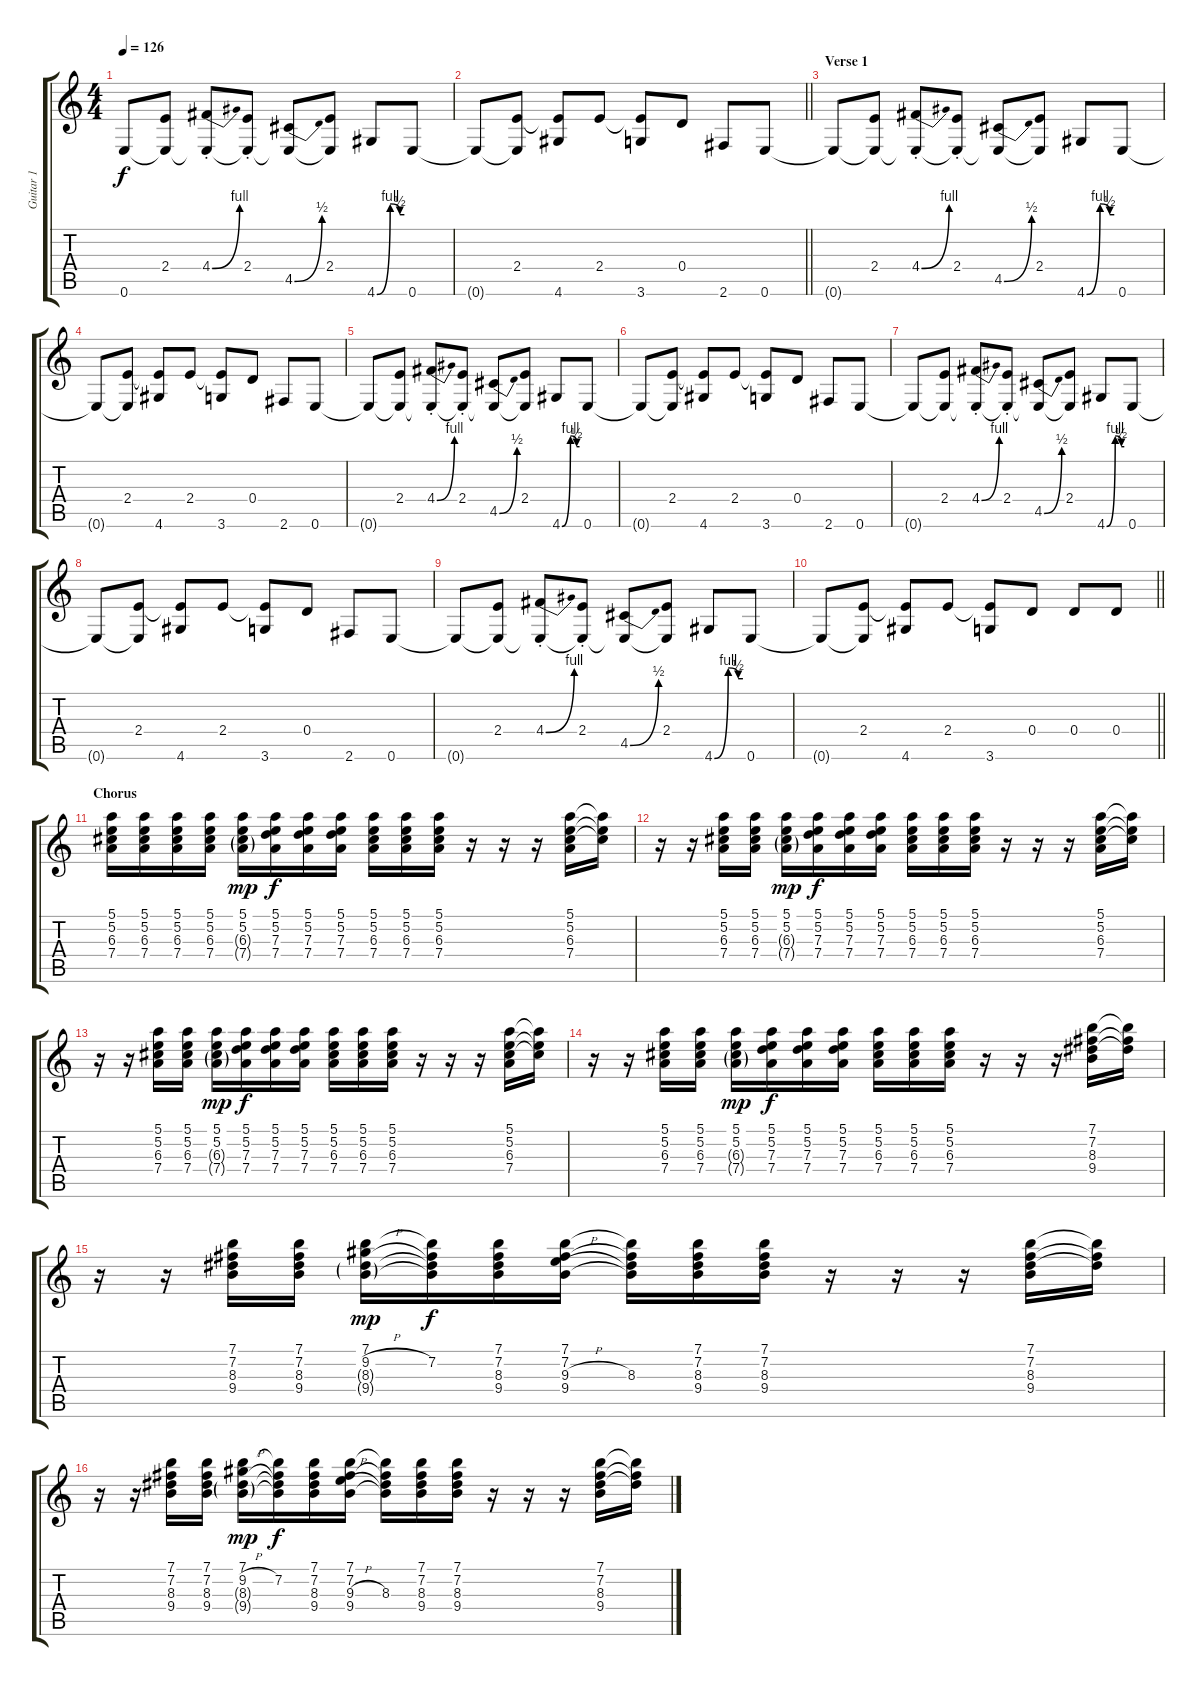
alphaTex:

\track ("Guitar 1" "Guitar 1") {instrument overdrivenguitar}
\staff {score tabs}
\tuning (E4 B3 G3 D3 A2 E2) {hide}
\ts (4 4)
\tempo 126
\clef g2
\ks c
0.6{t}.8{dy f} (2.4 0.6{t}).8 (4.4{be (bend 0 0 60 4) st} 0.6{t}).8 (2.4{st} 0.6{t}).8 (4.5{be (bend 0 0 60 2)} 0.6{t}).8 (2.4 0.6{t}).8 4.6{be (custom 0 0 29 4 50 2 60 2)}.8 0.6.8 |
\barLineRight lightlight
0.6{t}.8 (2.4 0.6{t}).8 (2.4{t} 4.6).8 2.4.8 (2.4{t} 3.6).8 0.4.8 2.6.8 0.6.8 |
\section ("" "Verse 1")
0.6{t}.8 (2.4 0.6{t}).8 (4.4{be (bend 0 0 60 4) st} 0.6{t}).8 (2.4{st} 0.6{t}).8 (4.5{be (bend 0 0 60 2)} 0.6{t}).8 (2.4 0.6{t}).8 4.6{be (custom 0 0 29 4 50 2 60 2)}.8 0.6.8 |
0.6{t}.8 (2.4 0.6{t}).8 (2.4{t} 4.6).8 2.4.8 (2.4{t} 3.6).8 0.4.8 2.6.8 0.6.8 |
0.6{t}.8 (2.4 0.6{t}).8 (4.4{be (bend 0 0 60 4) st} 0.6{t}).8 (2.4{st} 0.6{t}).8 (4.5{be (bend 0 0 60 2)} 0.6{t}).8 (2.4 0.6{t}).8 4.6{be (custom 0 0 29 4 50 2 60 2)}.8 0.6.8 |
0.6{t}.8 (2.4 0.6{t}).8 (2.4{t} 4.6).8 2.4.8 (2.4{t} 3.6).8 0.4.8 2.6.8 0.6.8 |
0.6{t}.8 (2.4 0.6{t}).8 (4.4{be (bend 0 0 60 4) st} 0.6{t}).8 (2.4{st} 0.6{t}).8 (4.5{be (bend 0 0 60 2)} 0.6{t}).8 (2.4 0.6{t}).8 4.6{be (custom 0 0 29 4 50 2 60 2)}.8 0.6.8 |
0.6{t}.8 (2.4 0.6{t}).8 (2.4{t} 4.6).8 2.4.8 (2.4{t} 3.6).8 0.4.8 2.6.8 0.6.8 |
0.6{t}.8 (2.4 0.6{t}).8 (4.4{be (bend 0 0 60 4) st} 0.6{t}).8 (2.4{st} 0.6{t}).8 (4.5{be (bend 0 0 60 2)} 0.6{t}).8 (2.4 0.6{t}).8 4.6{be (custom 0 0 29 4 50 2 60 2)}.8 0.6.8 |
\barLineRight lightlight
0.6{t}.8 (2.4 0.6{t}).8 (2.4{t} 4.6).8 2.4.8 (2.4{t} 3.6).8 0.4.8 0.4.8 0.4.8 |
\section ("" "Chorus")
(5.1 5.2 6.3 7.4).16 (5.1 5.2 6.3 7.4).16 (5.1 5.2 6.3 7.4).16 (5.1 5.2 6.3 7.4).16 (5.1 5.2 6.3{g} 7.4{g}).16{dy mp} (5.1 5.2 7.3 7.4).16{dy f} (5.1 5.2 7.3 7.4).16 (5.1 5.2 7.3 7.4).16 (5.1 5.2 6.3 7.4).16 (5.1 5.2 6.3 7.4).16 (5.1 5.2 6.3 7.4).16 r.16 r.16 r.16 (5.1 5.2 6.3 7.4).16 (5.1{t} 5.2{t} 6.3{t}).16 |
r.16 r.16 (5.1 5.2 6.3 7.4).16 (5.1 5.2 6.3 7.4).16 (5.1 5.2 6.3{g} 7.4{g}).16{dy mp} (5.1 5.2 7.3 7.4).16{dy f} (5.1 5.2 7.3 7.4).16 (5.1 5.2 7.3 7.4).16 (5.1 5.2 6.3 7.4).16 (5.1 5.2 6.3 7.4).16 (5.1 5.2 6.3 7.4).16 r.16 r.16 r.16 (5.1 5.2 6.3 7.4).16 (5.1{t} 5.2{t} 6.3{t}).16 |
r.16 r.16 (5.1 5.2 6.3 7.4).16 (5.1 5.2 6.3 7.4).16 (5.1 5.2 6.3{g} 7.4{g}).16{dy mp} (5.1 5.2 7.3 7.4).16{dy f} (5.1 5.2 7.3 7.4).16 (5.1 5.2 7.3 7.4).16 (5.1 5.2 6.3 7.4).16 (5.1 5.2 6.3 7.4).16 (5.1 5.2 6.3 7.4).16 r.16 r.16 r.16 (5.1 5.2 6.3 7.4).16 (5.1{t} 5.2{t} 6.3{t}).16 |
r.16 r.16 (5.1 5.2 6.3 7.4).16 (5.1 5.2 6.3 7.4).16 (5.1 5.2 6.3{g} 7.4{g}).16{dy mp} (5.1 5.2 7.3 7.4).16{dy f} (5.1 5.2 7.3 7.4).16 (5.1 5.2 7.3 7.4).16 (5.1 5.2 6.3 7.4).16 (5.1 5.2 6.3 7.4).16 (5.1 5.2 6.3 7.4).16 r.16 r.16 r.16 (7.1 7.2 8.3 9.4).16 (7.1{t} 7.2{t} 8.3{t}).16 |
r.16 r.16 (7.1 7.2 8.3 9.4).16 (7.1 7.2 8.3 9.4).16 (7.1 9.2{h} 8.3{g} 9.4{g}).16{dy mp} (7.1{t} 7.2 8.3{t} 9.4{t}).16{dy f} (7.1 7.2 8.3 9.4).16 (7.1 7.2 9.3{h} 9.4).16 (7.1{t} 7.2{t} 8.3 9.4{t}).16 (7.1 7.2 8.3 9.4).16 (7.1 7.2 8.3 9.4).16 r.16 r.16 r.16 (7.1 7.2 8.3 9.4).16 (7.1{t} 7.2{t} 8.3{t}).16 |
r.16 r.16 (7.1 7.2 8.3 9.4).16 (7.1 7.2 8.3 9.4).16 (7.1 9.2{h} 8.3{g} 9.4{g}).16{dy mp} (7.1{t} 7.2 8.3{t} 9.4{t}).16{dy f} (7.1 7.2 8.3 9.4).16 (7.1 7.2 9.3{h} 9.4).16 (7.1{t} 7.2{t} 8.3 9.4{t}).16 (7.1 7.2 8.3 9.4).16 (7.1 7.2 8.3 9.4).16 r.16 r.16 r.16 (7.1 7.2 8.3 9.4).16 (7.1{t} 7.2{t} 8.3{t}).16
